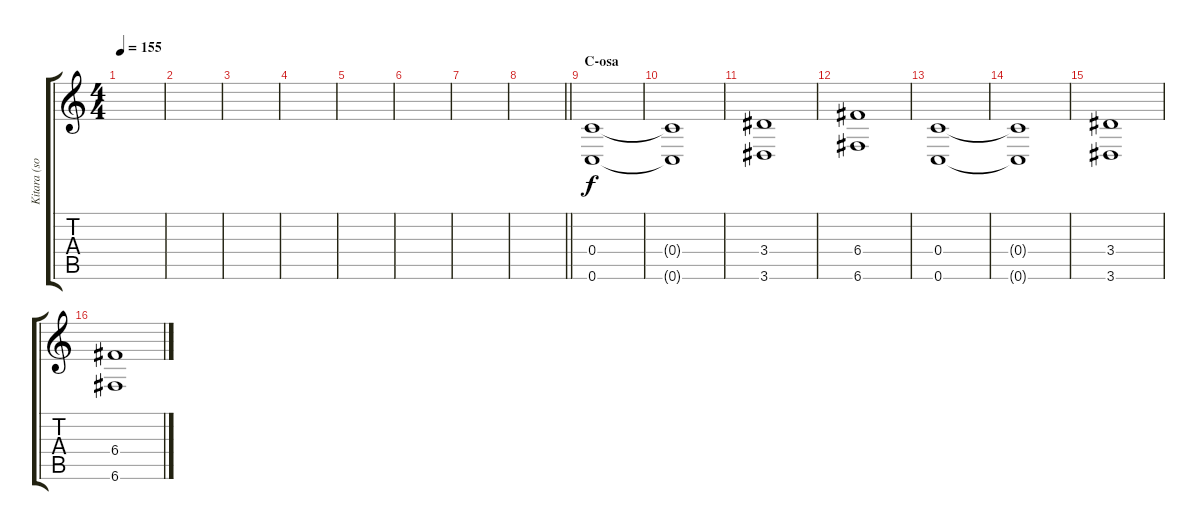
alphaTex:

\track ("Kitara (soolo)" "Kitara (so") {instrument distortionguitar}
\staff {score tabs}
\tuning (D4 A3 F3 C3 G2 C2) {hide}
\ts (4 4)
\tempo 155
\clef g2
\ks c
|
|
|
|
|
|
|
\barLineRight lightlight
|
\section ("" "C-osa")
(0.4 0.6).1 |
(0.4{t} 0.6{t}).1 |
(3.4 3.6).1 |
(6.4 6.6).1 |
(0.4 0.6).1 |
(0.4{t} 0.6{t}).1 |
(3.4 3.6).1 |
(6.4 6.6).1
